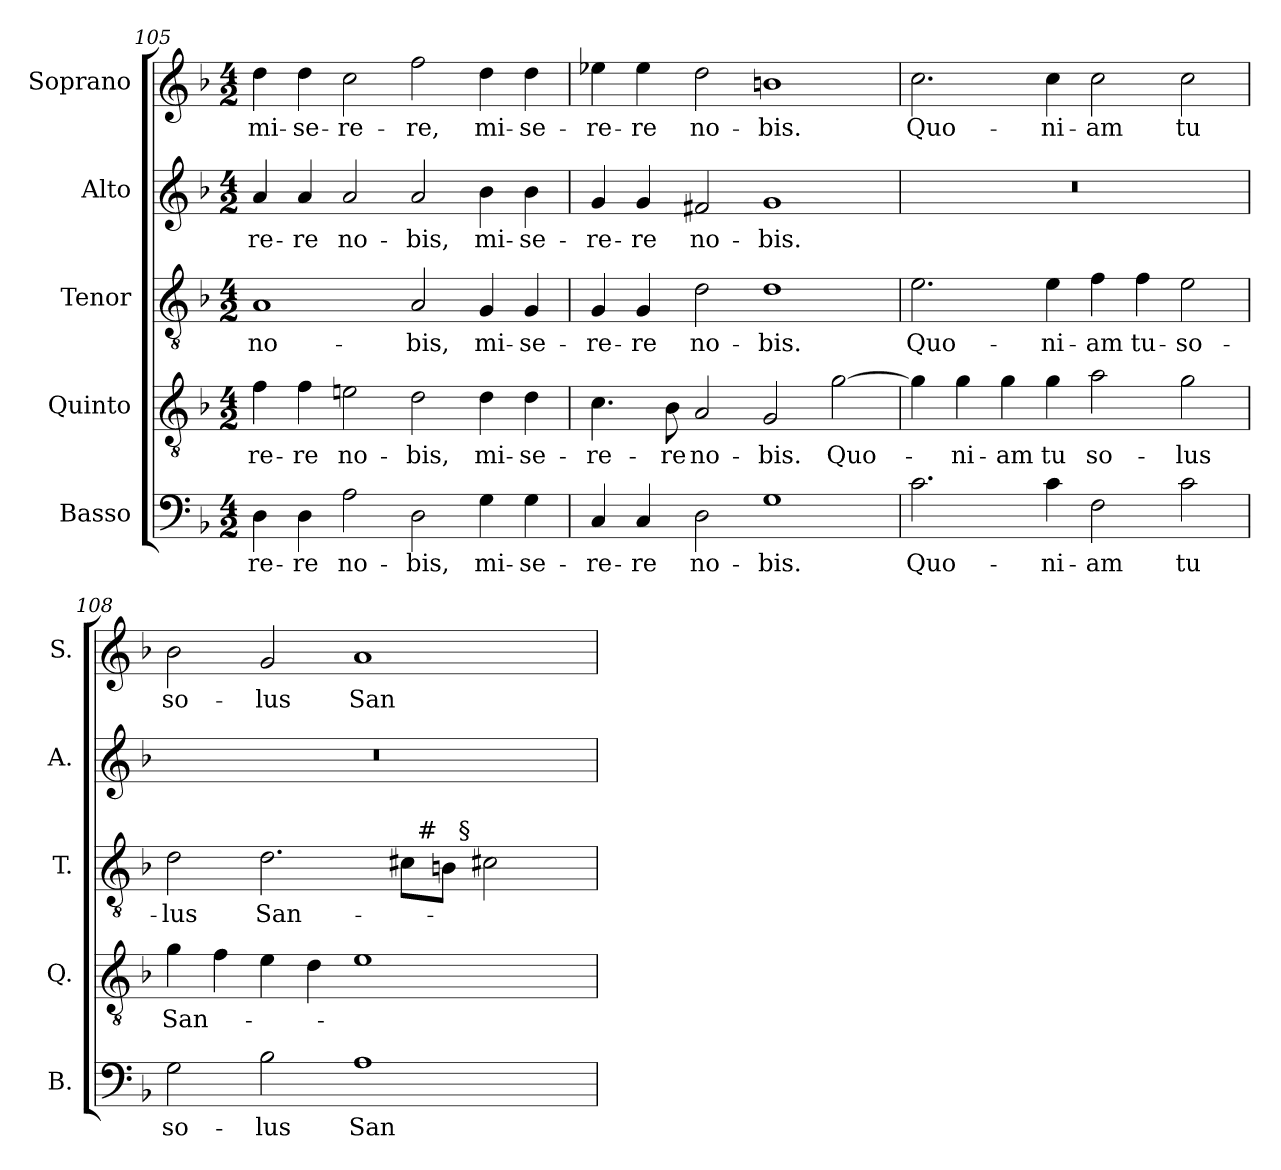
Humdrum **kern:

**kern	**text	**kern	**text	**kern	**text	**kern	**text	**kern	**text
*part5	*part5	*part4	*part4	*part3	*part3	*part2	*part2	*part1	*part1
*staff5	*staff5	*staff4	*staff4	*staff3	*staff3	*staff2	*staff2	*staff1	*staff1
*I"Basso	*	*I"Quinto	*	*I"Tenor	*	*I"Alto	*	*I"Soprano	*
*I'B.	*	*I'Q.	*	*I'T.	*	*I'A.	*	*I'S.	*
!!LO:PB:g=z
*clefF4	*	*clefGv2	*	*clefGv2	*	*clefG2	*	*clefG2	*
*	*	*ITrd7c12	*	*ITrd7c12	*	*	*	*	*
*k[b-]	*	*k[b-]	*	*k[b-]	*	*k[b-]	*	*k[b-]	*
*F:	*	*F:	*	*F:	*	*F:	*	*F:	*
*M4/2	*	*M4/2	*	*M4/2	*	*M4/2	*	*M4/2	*
=105	=105	=105	=105	=105	=105	=105	=105	=105	=105
!	!LO:LY:b:color=#000000	!	!	!	!	!	!	!	!
!	!	!	!LO:LY:b:color=#000000	!	!	!	!	!	!
!	!	!	!	!	!LO:LY:b:color=#000000	!	!	!	!
!	!	!	!	!	!	!	!LO:LY:b:color=#000000	!	!
!	!	!	!	!	!	!	!	!	!LO:LY:b:color=#000000
4Di\	-re-	4Fi\	-re-	1AAi	no-	4ai/	-re-	4ddi\	mi-
!	!LO:LY:b:color=#000000	!	!	!	!	!	!	!	!
!	!	!	!LO:LY:b:color=#000000	!	!	!	!	!	!
!	!	!	!	!	!	!	!LO:LY:b:color=#000000	!	!
!	!	!	!	!	!	!	!	!	!LO:LY:b:color=#000000
4Di\	-re	4Fi\	-re	.	.	4ai/	-re	4ddi\	-se-
!	!LO:LY:b:color=#000000	!	!	!	!	!	!	!	!
!	!	!	!LO:LY:b:color=#000000	!	!	!	!	!	!
!	!	!	!	!	!	!	!LO:LY:b:color=#000000	!	!
!	!	!	!	!	!	!	!	!	!LO:LY:b:color=#000000
2Ai\	no-	2Eni\	no-	.	.	2ai/	no-	2cci\	-re-
!	!LO:LY:b:color=#000000	!	!	!	!	!	!	!	!
!	!	!	!LO:LY:b:color=#000000	!	!	!	!	!	!
!	!	!	!	!	!LO:LY:b:color=#000000	!	!	!	!
!	!	!	!	!	!	!	!LO:LY:b:color=#000000	!	!
!	!	!	!	!	!	!	!	!	!LO:LY:b:color=#000000
2Di\	-bis,	2Di\	-bis,	2AAi/	-bis,	2ai/	-bis,	2ffi\	-re,
!	!LO:LY:b:color=#000000	!	!	!	!	!	!	!	!
!	!	!	!LO:LY:b:color=#000000	!	!	!	!	!	!
!	!	!	!	!	!LO:LY:b:color=#000000	!	!	!	!
!	!	!	!	!	!	!	!LO:LY:b:color=#000000	!	!
!	!	!	!	!	!	!	!	!	!LO:LY:b:color=#000000
4Gi\	mi-	4Di\	mi-	4GGi/	mi-	4b-i\	mi-	4ddi\	mi-
!	!LO:LY:b:color=#000000	!	!	!	!	!	!	!	!
!	!	!	!LO:LY:b:color=#000000	!	!	!	!	!	!
!	!	!	!	!	!LO:LY:b:color=#000000	!	!	!	!
!	!	!	!	!	!	!	!LO:LY:b:color=#000000	!	!
!	!	!	!	!	!	!	!	!	!LO:LY:b:color=#000000
4Gi\	-se-	4Di\	-se-	4GGi/	-se-	4b-i\	-se-	4ddi\	-se-
=106	=106	=106	=106	=106	=106	=106	=106	=106	=106
!	!LO:LY:b:color=#000000	!	!	!	!	!	!	!	!
!	!	!	!LO:LY:b:color=#000000	!	!	!	!	!	!
!	!	!	!	!	!LO:LY:b:color=#000000	!	!	!	!
!	!	!	!	!	!	!	!LO:LY:b:color=#000000	!	!
!	!	!	!	!	!	!	!	!	!LO:LY:b:color=#000000
4Ci/	-re-	4.Ci\	-re-	4GGi/	-re-	4gi/	-re-	4ee-Xi\	-re-
!	!LO:LY:b:color=#000000	!	!	!	!	!	!	!	!
!	!	!	!	!	!LO:LY:b:color=#000000	!	!	!	!
!	!	!	!	!	!	!	!LO:LY:b:color=#000000	!	!
!	!	!	!	!	!	!	!	!	!LO:LY:b:color=#000000
4Ci/	-re	.	.	4GGi/	-re	4gi/	-re	4ee-i\	-re
!	!	!	!LO:LY:b:color=#000000	!	!	!	!	!	!
.	.	8BB-i\	-re	.	.	.	.	.	.
!	!LO:LY:b:color=#000000	!	!	!	!	!	!	!	!
!	!	!	!LO:LY:b:color=#000000	!	!	!	!	!	!
!	!	!	!	!	!LO:LY:b:color=#000000	!	!	!	!
!	!	!	!	!	!	!	!LO:LY:b:color=#000000	!	!
!	!	!	!	!	!	!	!	!	!LO:LY:b:color=#000000
2Di\	no-	2AAi/	no-	2Di\	no-	2f#Xi/	no-	2ddi\	no-
!	!LO:LY:b:color=#000000	!	!	!	!	!	!	!	!
!	!	!	!LO:LY:b:color=#000000	!	!	!	!	!	!
!	!	!	!	!	!LO:LY:b:color=#000000	!	!	!	!
!	!	!	!	!	!	!	!LO:LY:b:color=#000000	!	!
!	!	!	!	!	!	!	!	!	!LO:LY:b:color=#000000
1Gi	-bis.	2GGi/	-bis.	1Di	-bis.	1gi	-bis.	1bni	-bis.
!	!	!	!LO:LY:b:color=#000000	!	!	!	!	!	!
.	.	[2Gi\	Quo-	.	.	.	.	.	.
=107	=107	=107	=107	=107	=107	=107	=107	=107	=107
!	!LO:LY:b:color=#000000	!	!	!	!	!	!	!	!
!	!	!	!	!	!LO:LY:b:color=#000000	!LO:N:vis=1	!	!	!
!	!	!	!	!	!	!	!	!	!LO:LY:b:color=#000000
2.ci\	Quo-	4Gi\]	.	2.Ei\	Quo-	0r	.	2.cci\	Quo-
!	!	!	!LO:LY:b:color=#000000	!	!	!	!	!	!
.	.	4Gi\	-ni-	.	.	.	.	.	.
!	!	!	!LO:LY:b:color=#000000	!	!	!	!	!	!
.	.	4Gi\	-am	.	.	.	.	.	.
!	!LO:LY:b:color=#000000	!	!	!	!	!	!	!	!
!	!	!	!LO:LY:b:color=#000000	!	!	!	!	!	!
!	!	!	!	!	!LO:LY:b:color=#000000	!	!	!	!
!	!	!	!	!	!	!	!	!	!LO:LY:b:color=#000000
4ci\	-ni-	4Gi\	tu	4Ei\	-ni-	.	.	4cci\	-ni-
!	!LO:LY:b:color=#000000	!	!	!	!	!	!	!	!
!	!	!	!LO:LY:b:color=#000000	!	!	!	!	!	!
!	!	!	!	!	!LO:LY:b:color=#000000	!	!	!	!
!	!	!	!	!	!	!	!	!	!LO:LY:b:color=#000000
2Fi\	-am	2Ai\	so-	4Fi\	-am	.	.	2cci\	-am
!	!	!	!	!	!LO:LY:b:color=#000000	!	!	!	!
.	.	.	.	4Fi\	tu-	.	.	.	.
!	!LO:LY:b:color=#000000	!	!	!	!	!	!	!	!
!	!	!	!LO:LY:b:color=#000000	!	!	!	!	!	!
!	!	!	!	!	!LO:LY:b:color=#000000	!	!	!	!
!	!	!	!	!	!	!	!	!	!LO:LY:b:color=#000000
2ci\	tu	2Gi\	-lus	2Ei\	-so-	.	.	2cci\	tu
=108	=108	=108	=108	=108	=108	=108	=108	=108	=108
!	!LO:LY:b:color=#000000	!	!	!	!	!	!	!	!
!	!	!	!LO:LY:b:color=#000000	!	!	!	!	!	!
!	!	!	!	!	!LO:LY:b:color=#000000	!LO:N:vis=1	!	!	!
!	!	!	!	!	!	!	!	!	!LO:LY:b:color=#000000
*	*	*	*	*^	*	*	*	*	*
*	*	*	*	*	*^	*	*	*	*	*
2Gi\	so-	4Gi\	San-	2Di\	1ryy	1ryy	-lus	0r	.	2b-i\	so-
.	.	4Fi\	.	.	.	.	.	.	.	.	.
!	!LO:LY:b:color=#000000	!	!	!	!	!	!	!	!	!	!
!	!	!	!	!	!	!	!LO:LY:b:color=#000000	!	!	!	!
!	!	!	!	!	!	!	!	!	!	!	!LO:LY:b:color=#000000
2B-i\	-lus	4Ei\	.	2.Di\	.	.	San-	.	.	2gi/	-lus
.	.	4Di\	.	.	.	.	.	.	.	.	.
!	!LO:LY:b:color=#000000	!	!	!	!	!	!	!	!	!	!
!	!	!	!	!	!	!	!	!	!	!	!LO:LY:b:color=#000000
1Ai	San-	1Ei	.	.	4ryy	4ryy	.	.	.	1ai	San-
.	.	.	.	8C#i\L	32ryy	8ryy	.	.	.	.	.
.	.	.	.	.	256ryy	.	.	.	.	.	.
!	!	!	!	!	!LO:TX:a:t=#	!	!	!	!	!	!
.	.	.	.	.	2ryy	.	.	.	.	.	.
.	.	.	.	8BBi\J	.	32ryy	.	.	.	.	.
.	.	.	.	.	.	256ryy	.	.	.	.	.
!	!	!	!	!	!	!LO:TX:a:t=§	!	!	!	!	!
.	.	.	.	.	.	2ryy	.	.	.	.	.
.	.	.	.	2C#Xi\	.	.	.	.	.	.	.
.	.	.	.	.	8ryy	.	.	.	.	.	.
.	.	.	.	.	16ryy	16ryy	.	.	.	.	.
.	.	.	.	.	64..ryy	64..ryy	.	.	.	.	.
*	*	*	*	*v	*v	*v	*	*	*	*	*
=	=	=	=	=	=	=	=	=	=
*-	*-	*-	*-	*-	*-	*-	*-	*-	*-
